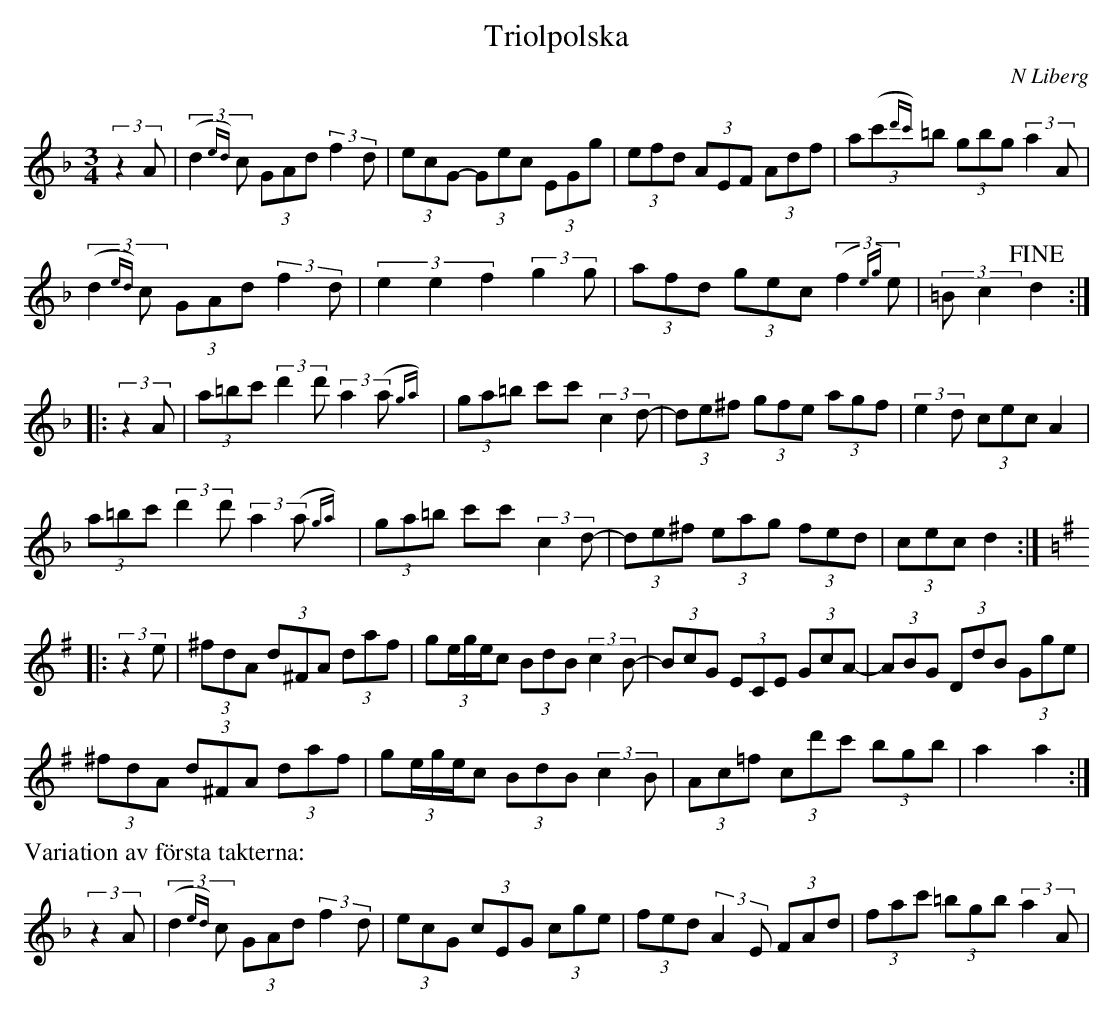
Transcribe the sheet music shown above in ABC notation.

X:1
T:Triolpolska
C:N Liberg
M:3/4
L:1/8
K:Dm
(3:2:2z2A | (3:2:2(d2{ed})c (3GAd (3:2:2f2d | (3ecG- (3Gec (3EGg | (3efd (3AEF (3Adf | (3a(c'{d'c'})=b (3gbg (3:2:2a2A |
            (3:2:2(d2{ed})c (3GAd (3:2:2f2d | (3e2e2f2 (3:2:2g2g | (3afd (3gec (3:2:2(f2{eg})e | (3:2:2=Bc2 !fine!d2 ::
(3:2:2z2A | (3a=bc' (3:2:2d'2d' (3:2:2a2(a{ga}) | (3ga=b c'c' (3:2:2c2d- | (3de^f (3gfe (3agf | (3:2:2e2d (3cec A2 |
            (3a=bc' (3:2:2d'2d' (3:2:2a2(a{ga}) | (3ga=b c'c' (3:2:2c2d- | (3de^f (3eag (3fed | (3cec d2 ::
K:G
(3:2:2z2e | (3^fdA (3d^FA (3daf | (3:2:5ge/g/e/c (3BdB (3:2:2c2B- | (3BcG (3ECE (3GcA- | (3ABG (3DdB (3Gge |
            (3^fdA (3d^FA (3daf | (3:2:5ge/g/e/c (3BdB (3:2:2c2B  | (3Ac=f (3cd'c' (3bgb | a2 a2 :|
%%begintext
Variation av första takterna:
%%endtext
[K:Dm](3:2:2z2A | (3:2:2(d2{ed})c (3GAd (3:2:2f2d | (3ecG (3cEG (3cge | (3fed (3:2:2A2E (3FAd | (3fac' (3=bgb (3:2:2a2A |
